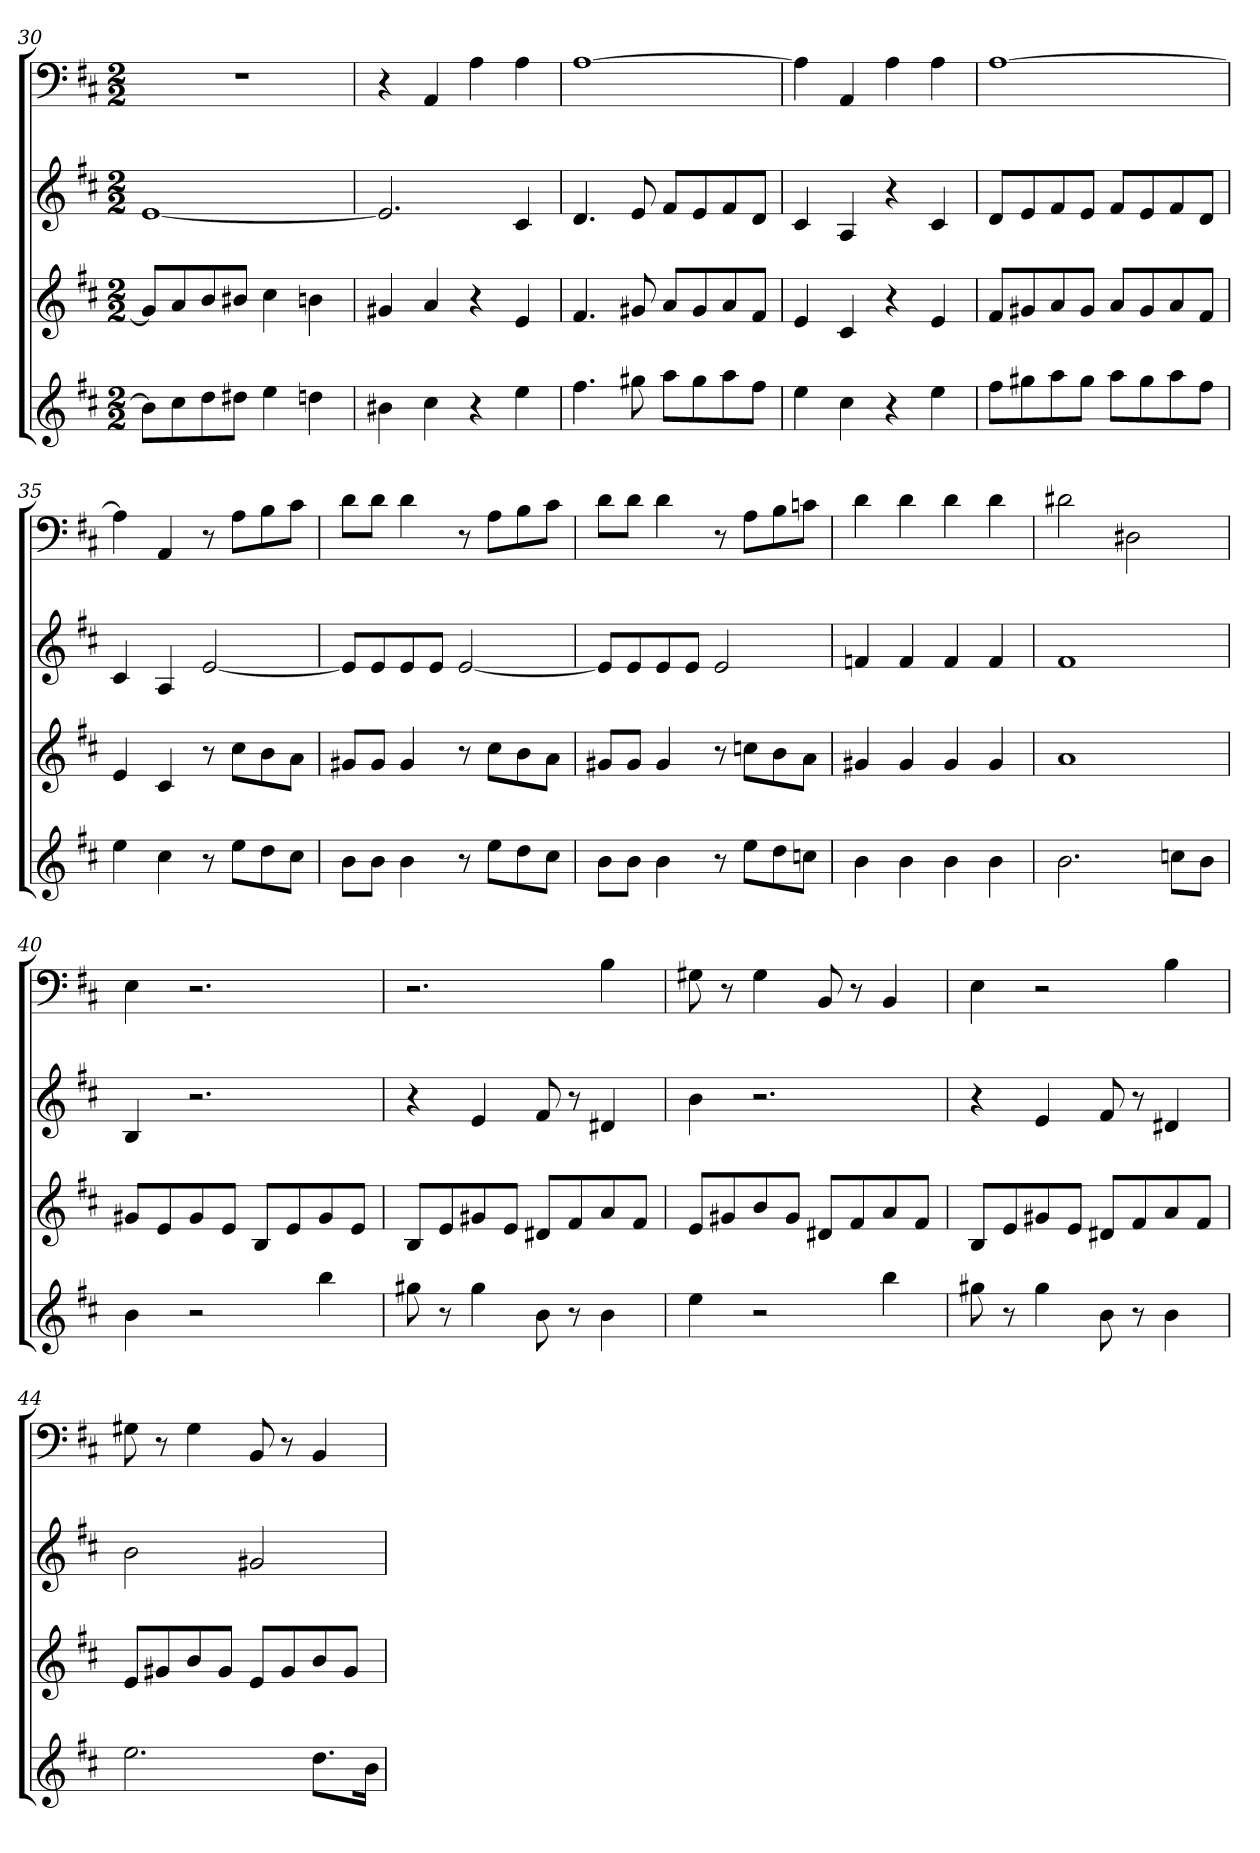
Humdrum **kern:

**kern	**kern	**kern	**kern
*part4	*part3	*part2	*part1
*staff4	*staff3	*staff2	*staff1
*k[f#c#]	*k[f#c#]	*k[f#c#]	*k[f#c#]
*D:	*D:	*D:	*D:
*M2/2	*M2/2	*M2/2	*M2/2
=30	=30	=30	=30
8bL]	8g#L]	[1e	1r
8cc#	8a	.	.
8dd	8b	.	.
8dd#XJ	8b#XJ	.	.
4ee	4cc#	.	.
4ddn	4bn	.	.
=31	=31	=31	=31
4b#X	4g#X	2.e]	4r
4cc#	4a	.	4AA
4r	4r	.	4A
4ee	4e	4c#	4A
=32	=32	=32	=32
4.ff#	4.f#	4.d	[1A
8gg#X	8g#X	8e	.
8aaL	8aL	8f#L	.
8gg#	8g#	8e	.
8aa	8a	8f#	.
8ff#J	8f#J	8dJ	.
=33	=33	=33	=33
4ee	4e	4c#	4A]
4cc#	4c#	4A	4AA
4r	4r	4r	4A
4ee	4e	4c#	4A
=34	=34	=34	=34
8ff#L	8f#L	8dL	[1A
8gg#X	8g#X	8e	.
8aa	8a	8f#	.
8gg#J	8g#J	8eJ	.
8aaL	8aL	8f#L	.
8gg#	8g#	8e	.
8aa	8a	8f#	.
8ff#J	8f#J	8dJ	.
=35	=35	=35	=35
4ee	4e	4c#	4A]
4cc#	4c#	4A	4AA
8r	8r	[2e	8r
8eeL	8cc#L	.	8AL
8dd	8b	.	8B
8cc#J	8aJ	.	8c#J
=36	=36	=36	=36
8bL	8g#XL	8eL]	8dL
8bJ	8g#J	8e	8dJ
4b	4g#	8e	4d
.	.	8eJ	.
8r	8r	[2e	8r
8eeL	8cc#L	.	8AL
8dd	8b	.	8B
8cc#J	8aJ	.	8c#J
=37	=37	=37	=37
8bL	8g#XL	8eL]	8dL
8bJ	8g#J	8e	8dJ
4b	4g#	8e	4d
.	.	8eJ	.
8r	8r	2e	8r
8eeL	8ccnL	.	8AL
8dd	8b	.	8B
8ccnJ	8aJ	.	8cnJ
=38	=38	=38	=38
4b	4g#X	4fn	4d
4b	4g#	4f	4d
4b	4g#	4f	4d
4b	4g#	4f	4d
=39	=39	=39	=39
2.b	1a	1f#	2d#X
.	.	.	2D#X
8ccnL	.	.	.
8bJ	.	.	.
=40	=40	=40	=40
4b	8g#XL	4B	4E
.	8e	.	.
2r	8g#	2.r	2.r
.	8eJ	.	.
.	8BL	.	.
.	8e	.	.
4bb	8g#	.	.
.	8eJ	.	.
=41	=41	=41	=41
8gg#X	8BL	4r	2.r
8r	8e	.	.
4gg#	8g#X	4e	.
.	8eJ	.	.
8b	8d#XL	8f#	.
8r	8f#	8r	.
4b	8a	4d#X	4B
.	8f#J	.	.
=42	=42	=42	=42
4ee	8eL	4b	8G#X
.	8g#X	.	8r
2r	8b	2.r	4G#
.	8g#J	.	.
.	8d#XL	.	8BB
.	8f#	.	8r
4bb	8a	.	4BB
.	8f#J	.	.
=43	=43	=43	=43
8gg#X	8BL	4r	4E
8r	8e	.	.
4gg#	8g#X	4e	2r
.	8eJ	.	.
8b	8d#XL	8f#	.
8r	8f#	8r	.
4b	8a	4d#X	4B
.	8f#J	.	.
=44	=44	=44	=44
2.ee	8eL	2b	8G#X
.	8g#X	.	8r
.	8b	.	4G#
.	8g#J	.	.
.	8eL	2g#X	8BB
.	8g#	.	8r
8.ddL	8b	.	4BB
.	8g#J	.	.
16bJk	.	.	.
=	=	=	=
*-	*-	*-	*-
